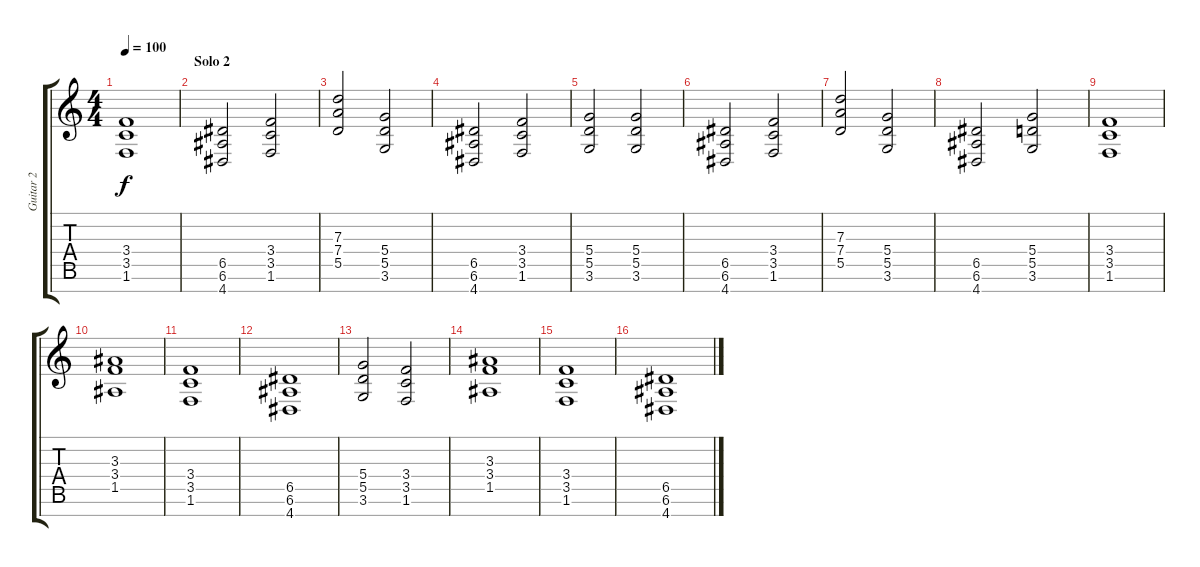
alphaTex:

\track ("Guitar 2" "Guitar 2") {instrument distortionguitar}
\staff {score tabs}
\tuning (E4 B3 G3 D3 A2 E2 B1) {hide}
\ts (4 4)
\tempo 100
\clef g2
\ks c
(3.4 3.5 1.6).1{dy f} |
\section ("" "Solo 2")
(6.5 6.6 4.7).2 (3.4 3.5 1.6).2 |
(7.3 7.4 5.5).2 (5.4 5.5 3.6).2 |
(6.5 6.6 4.7).2 (3.4 3.5 1.6).2 |
(5.4 5.5 3.6).2 (5.4 5.5 3.6).2 |
(6.5 6.6 4.7).2 (3.4 3.5 1.6).2 |
(7.3 7.4 5.5).2 (5.4 5.5 3.6).2 |
(6.5 6.6 4.7).2 (5.4 5.5 3.6).2 |
(3.4 3.5 1.6).1 |
\section ("" "")
(3.3 3.4 1.5).1 |
(3.4 3.5 1.6).1 |
(6.5 6.6 4.7).1 |
(5.4 5.5 3.6).2 (3.4 3.5 1.6).2 |
(3.3 3.4 1.5).1 |
(3.4 3.5 1.6).1 |
(6.5 6.6 4.7).1
